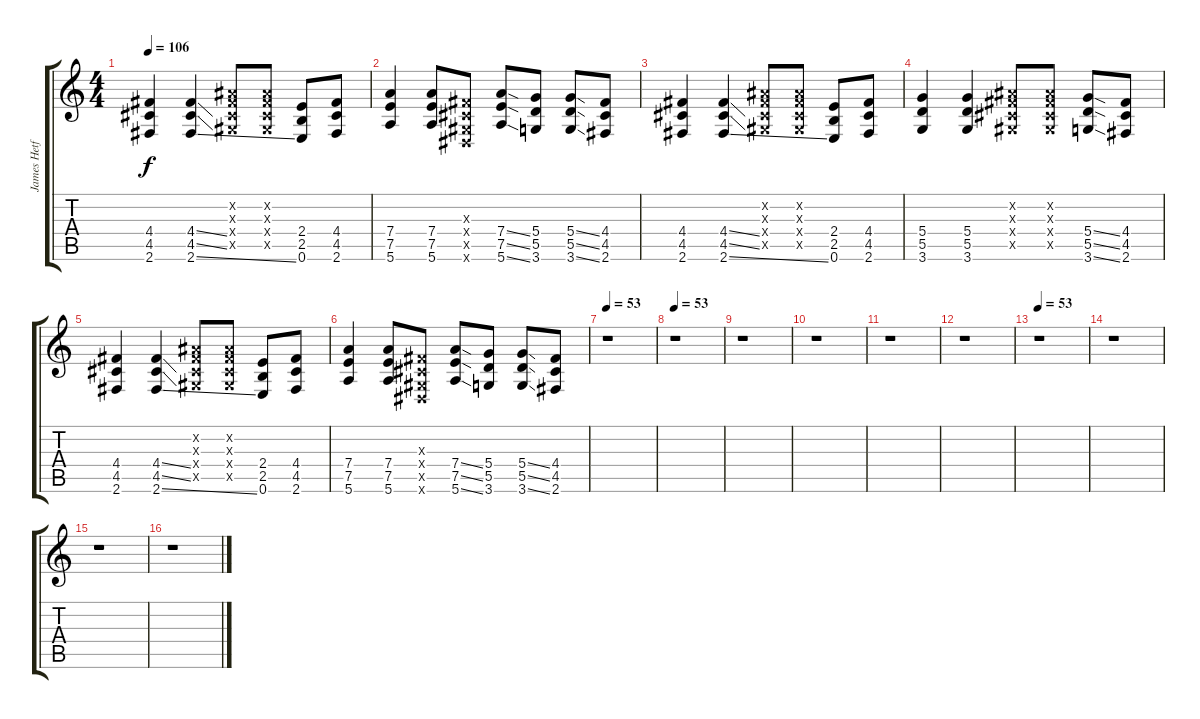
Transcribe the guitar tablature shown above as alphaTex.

\track ("James Hetfield Rythm" "James Hetf") {instrument distortionguitar}
\staff {score tabs}
\tuning (E4 B3 G3 D3 A2 E2) {hide}
\ts (4 4)
\tempo 106
\clef g2
\ks c
(4.4 4.5 2.6).4{dy f} (4.4{ss} 4.5{ss} 2.6{ss}).4 (-1.2{x} -1.3{x} -1.4{x} -1.5{x}).8 (-1.2{x} -1.3{x} -1.4{x} -1.5{x}).8 (2.4 2.5 0.6).8 (4.4 4.5 2.6).8 |
(7.4 7.5 5.6).4 (7.4 7.5 5.6).8 (-1.3{x} -1.4{x} -1.5{x} -1.6{x}).8 (7.4{ss} 7.5{ss} 5.6{ss}).8 (5.4 5.5 3.6).8 (5.4{ss} 5.5{ss} 3.6{ss}).8 (4.4 4.5 2.6).8 |
(4.4 4.5 2.6).4 (4.4{ss} 4.5{ss} 2.6{ss}).4 (-1.2{x} -1.3{x} -1.4{x} -1.5{x}).8 (-1.2{x} -1.3{x} -1.4{x} -1.5{x}).8 (2.4 2.5 0.6).8 (4.4 4.5 2.6).8 |
(5.4 5.5 3.6).4 (5.4 5.5 3.6).4 (-1.2{x} -1.3{x} -1.4{x} -1.5{x}).8 (-1.2{x} -1.3{x} -1.4{x} -1.5{x}).8 (5.4{ss} 5.5{ss} 3.6{ss}).8 (4.4 4.5 2.6).8 |
(4.4 4.5 2.6).4 (4.4{ss} 4.5{ss} 2.6{ss}).4 (-1.2{x} -1.3{x} -1.4{x} -1.5{x}).8 (-1.2{x} -1.3{x} -1.4{x} -1.5{x}).8 (2.4 2.5 0.6).8 (4.4 4.5 2.6).8 |
(7.4 7.5 5.6).4 (7.4 7.5 5.6).8 (-1.3{x} -1.4{x} -1.5{x} -1.6{x}).8 (7.4{ss} 7.5{ss} 5.6{ss}).8 (5.4 5.5 3.6).8 (5.4{ss} 5.5{ss} 3.6{ss}).8 (4.4 4.5 2.6).8 |
\tempo 53
r.1 |
\tempo 53
r.1 |
r.1 |
r.1 |
r.1 |
r.1 |
\tempo 53
r.1 |
r.1 |
r.1 |
r.1
